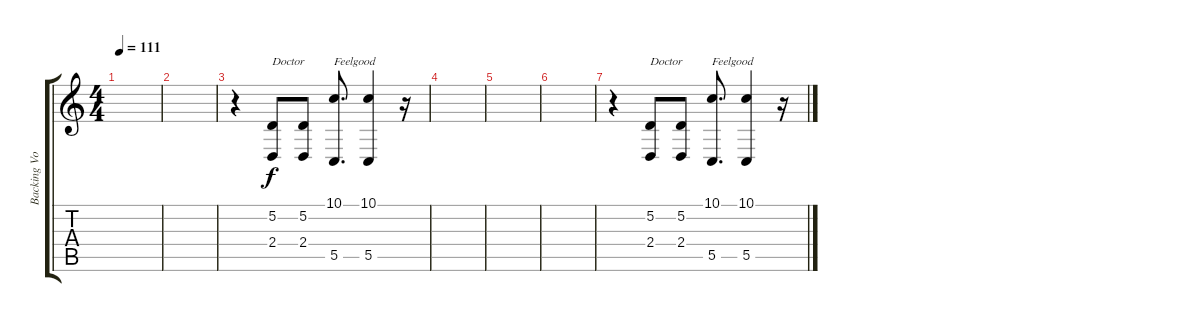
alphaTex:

\track ("Backing Vocal" "Backing Vo") {instrument choiraahs}
\staff {score tabs}
\tuning (D4 A3 F3 C3 G2 D2) {hide}
\ts (4 4)
\tempo 111
\clef g2
\ks c
|
|
r.4 (5.2 2.4).8{txt "Doctor"} (5.2 2.4).8 (10.1 5.5).8{d txt "Feelgood"} (10.1 5.5).4 r.16 |
|
|
|
r.4 (5.2 2.4).8{txt "Doctor"} (5.2 2.4).8 (10.1 5.5).8{d txt "Feelgood"} (10.1 5.5).4 r.16
